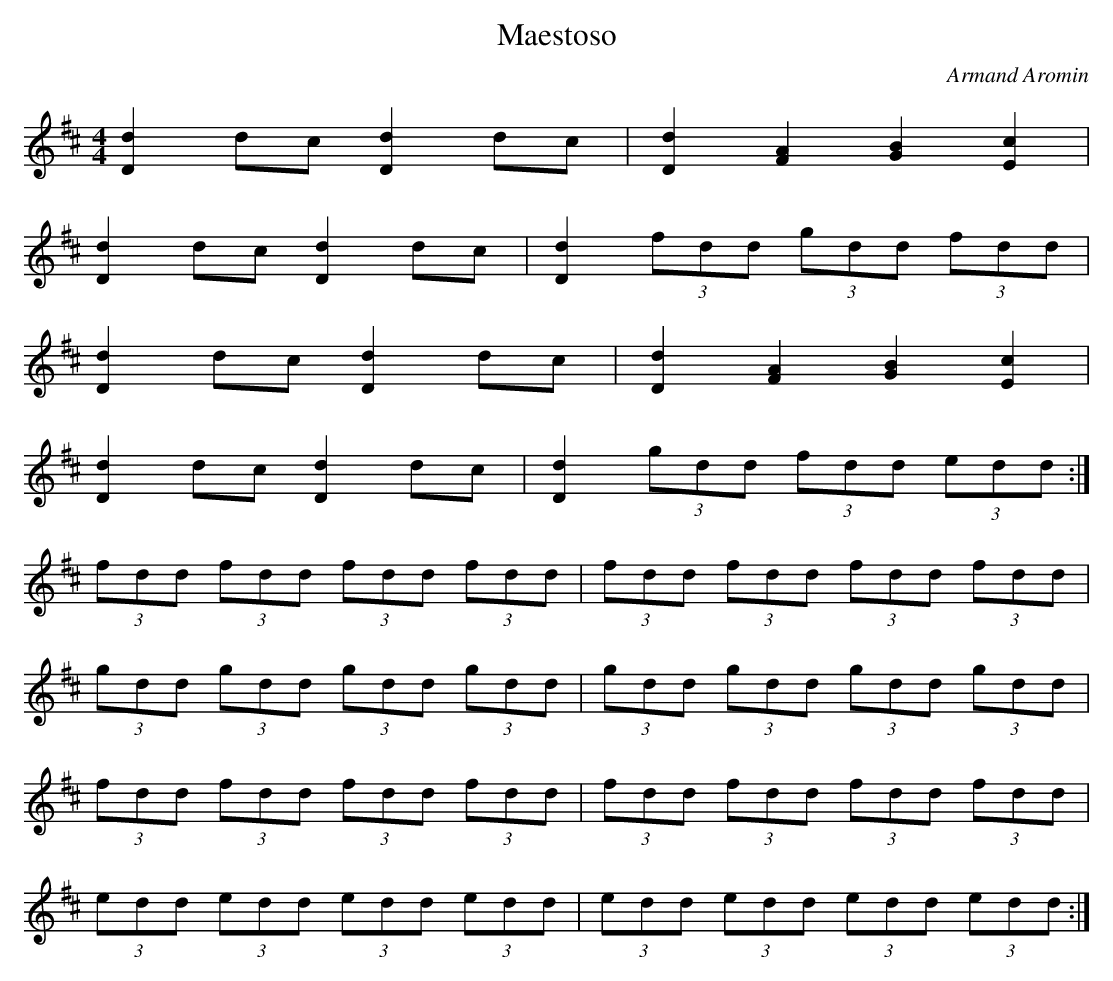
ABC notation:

X:1
T: Maestoso
C: Armand Aromin
M: 4/4
L: 1/8
K: Dmaj
[d2D2] dc [d2D2] dc | [d2D2] [A2F2] [B2G2] [c2E2] |
[d2D2] dc [d2D2] dc | [d2D2] (3fdd (3gdd (3fdd |
[d2D2] dc [d2D2] dc | [d2D2] [A2F2] [B2G2] [c2E2] |
[d2D2] dc [d2D2] dc | [d2D2] (3gdd (3fdd (3edd :|
(3fdd (3fdd (3fdd (3fdd | (3fdd (3fdd (3fdd (3fdd |
(3gdd (3gdd (3gdd (3gdd | (3gdd (3gdd (3gdd (3gdd |
(3fdd (3fdd (3fdd (3fdd | (3fdd (3fdd (3fdd (3fdd |
(3edd (3edd (3edd (3edd | (3edd (3edd (3edd (3edd :|
